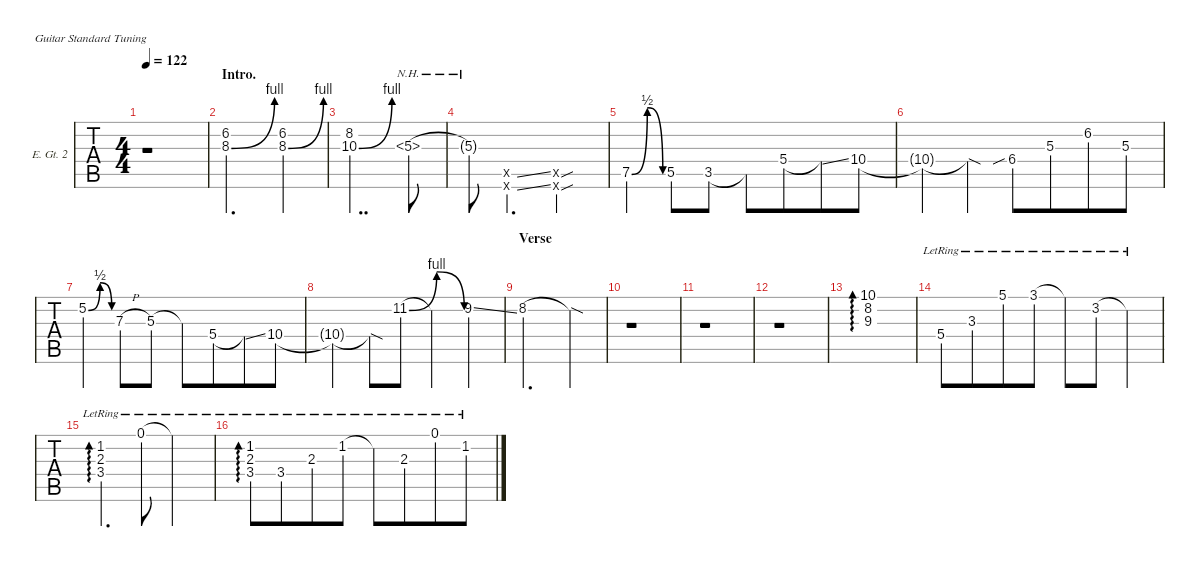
\defaultSystemsLayout 4
\hideDynamics
\bracketExtendMode nobrackets
\firstSystemTrackNameOrientation horizontal
\track ("Ele. Guitar 2.1" "E. Gt. 2") {defaultSystemsLayout 4 instrument distortionguitar}
\staff {tabs}
\tuning (E4 B3 G3 D3 A2 E2)
\ts (4 4)
\beaming (8 4 4)
\tempo 122
\clef g2
\ks c
r.1{dy f instrument distortionguitar} |
\section ("" "Intro.")
\scale
0.353579 (6.2 8.3{be (bend 0 0 15 4) acc #}).2{d} (6.2{st} 8.3{be (bend 0 0 15.6 4) st acc #}).4 |
\scale
0.323211 (8.2 10.3{be (bend 0 0 13.799999999999999 4)}).2{dd} 5.3{nh}.8 |
\scale
0.32321 5.3{nh t}.8 (3.6{ss x} 3.5{ss x}).4{d} (12.6{sou x} 12.5{sou x}).2 |
\scale
0.272776 7.5{be (bendrelease 0 0 14.399999999999999 2 25.2 2 36.6 0)}.4 5.5.8 3.5.8 3.5{t}.8 5.4.8 5.4{ss t}.8 10.4.8 |
\scale
0.242408 10.4{t}.4 10.4{sod t}.4 6.4{sib acc b}.8 5.3.8 6.2.8 5.3.8 |
\scale
0.242408 5.2{be (bendrelease 0 0 14.399999999999999 2 25.2 2 36.6 0)}.4 7.3{h}.8 5.3.8 5.3{t}.8 5.4.8 5.4{ss t}.8 10.4.8 |
\scale
0.242408 10.4{t}.4 10.4{sod t}.8 11.2{be (bendrelease 0 0 23.4 4 39 4 52.199999999999996 0) acc b}.8 11.2{t acc b}.4 9.2{ss acc b}.4 |
\section ("" "Verse")
\scale
0.272776 8.2.2{d} 8.2{sod t}.4 |
\scale
0.242408 r.1 |
\scale
0.242407 r.1 |
\scale
0.242408 r.1 |
\scale
0.272776 (10.1 9.3 8.2).1{ad 0 instrument distortionguitar} |
\scale
0.242408 5.4{lr}.8 3.3{lr acc b}.8 5.1{lr}.8 3.1{lr}.8 3.1{lr t}.8 3.2{lr}.8 3.2{lr t}.4 |
\scale
0.242408 (1.2{lr} 2.3{lr} 3.4{lr}).4{d ad 0} 0.1{lr}.8 0.1{lr t}.2 |
\scale
0.242408 (3.4{lr} 2.3{lr} 1.2).8{ad 0} 3.4{lr}.8 2.3{lr}.8 1.2{lr}.8 1.2{lr t}.8 2.3{lr}.8 0.1{lr}.8 1.2{lr}.8
